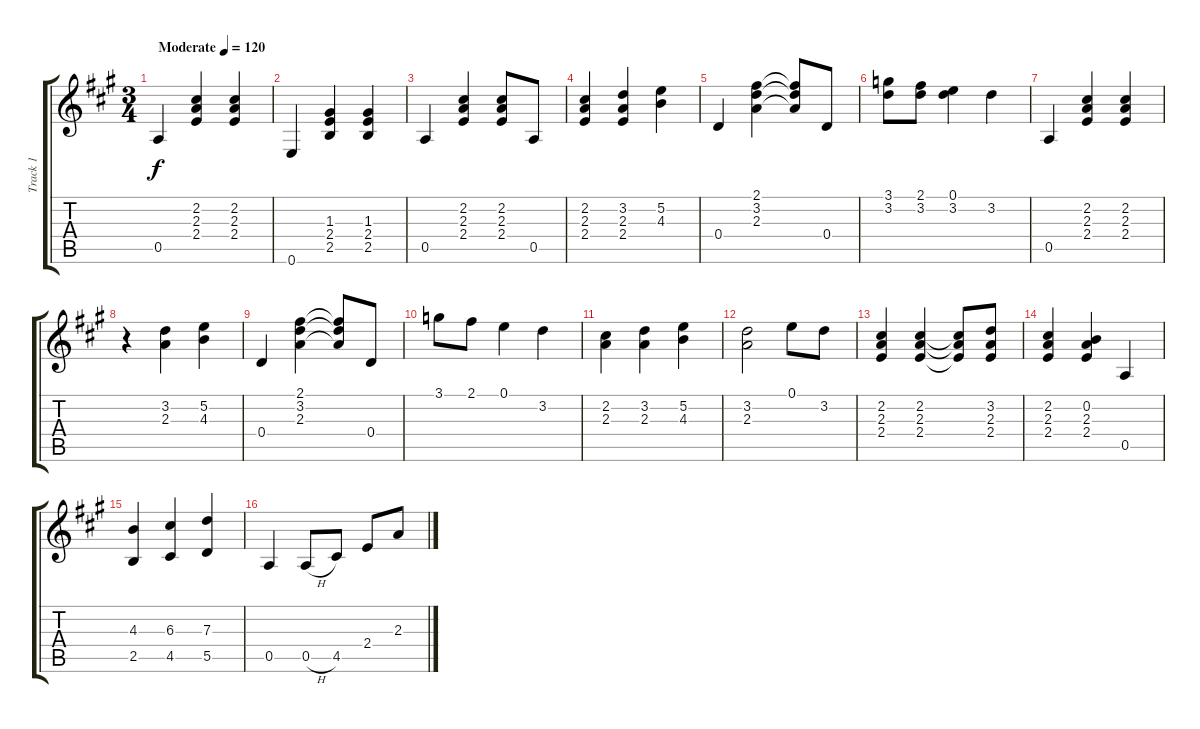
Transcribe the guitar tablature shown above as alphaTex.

\track ("Track 1" "Track 1") {instrument electricguitarjazz}
\staff {score tabs}
\tuning (E4 B3 G3 D3 A2 E2) {hide}
\ts (3 4)
\tempo (120 "Moderate")
\clef g2
\ks a
0.5.4{dy f instrument electricguitarjazz} (2.2 2.3 2.4).4 (2.2 2.3 2.4).4 |
0.6.4 (1.3 2.4 2.5).4 (1.3 2.4 2.5).4 |
0.5.4 (2.2 2.3 2.4).4 (2.2 2.3 2.4).8 0.5.8 |
(2.2 2.3 2.4).4 (3.2 2.3 2.4).4 (5.2 4.3).4 |
0.4.4 (2.1 3.2 2.3).4 (2.1{t} 3.2{t} 2.3{t}).8 0.4.8 |
(3.1 3.2).8 (2.1 3.2).8 (0.1 3.2).4 3.2.4 |
0.5.4 (2.2 2.3 2.4).4 (2.2 2.3 2.4).4 |
r.4 (3.2 2.3).4 (5.2 4.3).4 |
0.4.4 (2.1 3.2 2.3).4 (2.1{t} 3.2{t} 2.3{t}).8 0.4.8 |
3.1.8 2.1.8 0.1.4 3.2.4 |
(2.2 2.3).4 (3.2 2.3).4 (5.2 4.3).4 |
(3.2 2.3).2 0.1.8 3.2.8 |
(2.2 2.3 2.4).4 (2.2 2.3 2.4).4 (2.2{t} 2.3{t} 2.4{t}).8 (3.2 2.3 2.4).8 |
(2.2 2.3 2.4).4 (0.2 2.3 2.4).4 0.5.4 |
(4.3 2.5).4 (6.3 4.5).4 (7.3 5.5).4 |
0.5.4 0.5{h}.8 4.5.8 2.4.8 2.3.8
